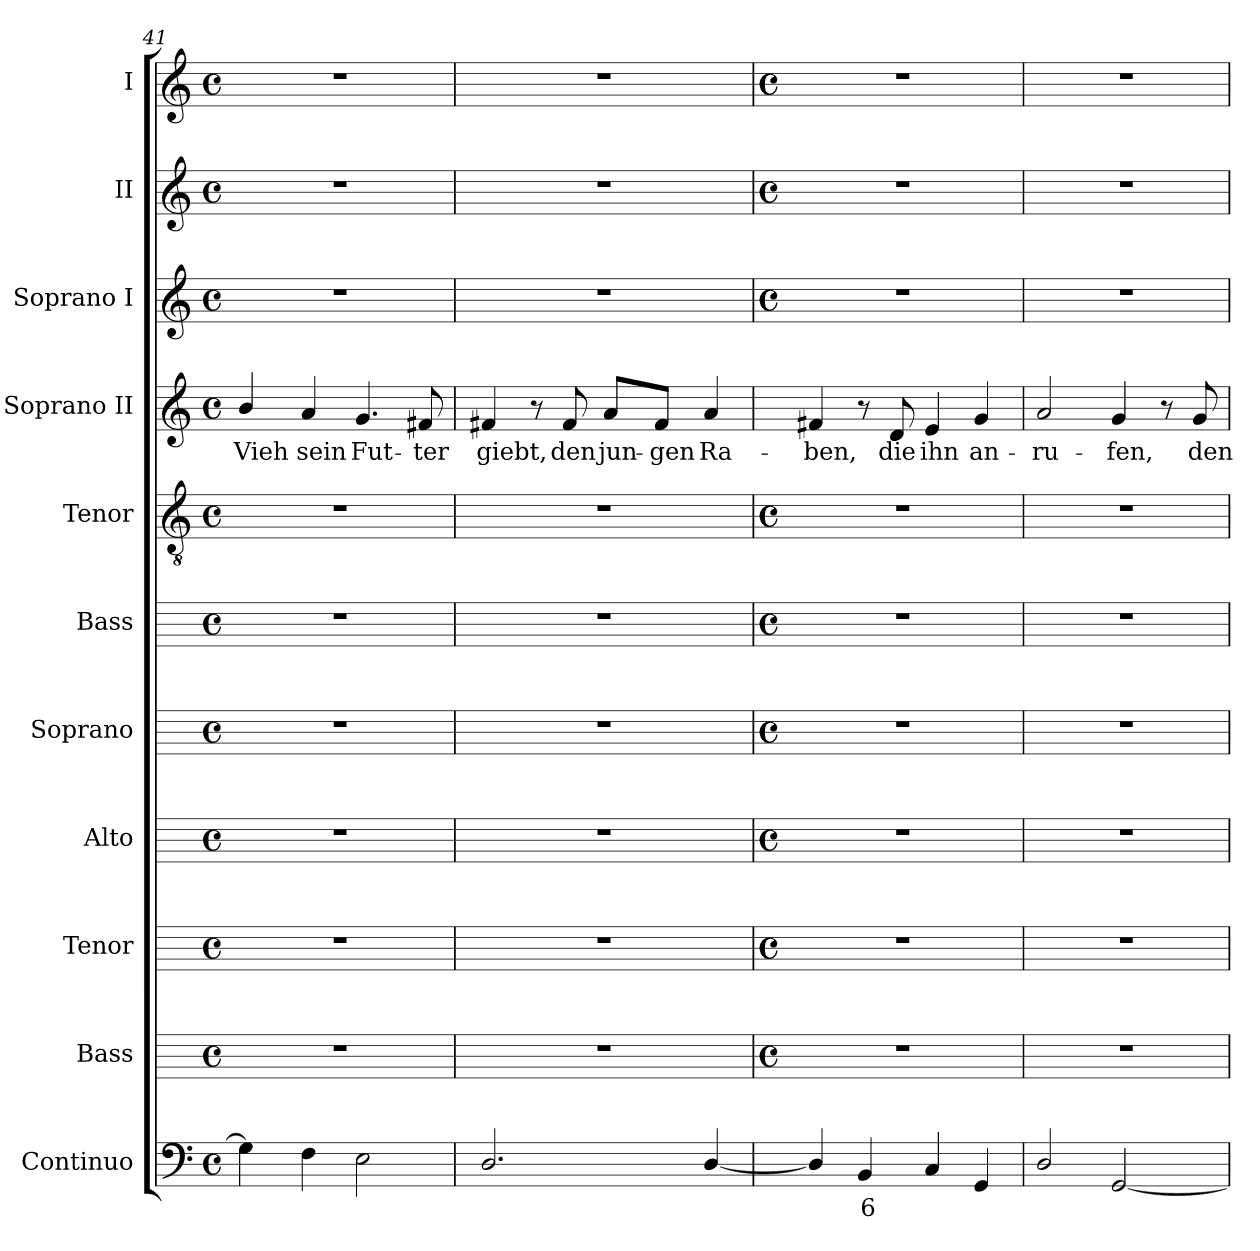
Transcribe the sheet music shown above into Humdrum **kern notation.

**kern	**text	**kern	**kern	**kern	**kern	**kern	**kern	**kern	**text	**kern	**kern	**kern
*part11	*part11	*part10	*part9	*part8	*part7	*part6	*part5	*part4	*part4	*part3	*part2	*part1
*staff11	*staff11	*staff10	*staff9	*staff8	*staff7	*staff6	*staff5	*staff4	*staff4	*staff3	*staff2	*staff1
*I"Continuo	*	*I"Bass	*I"Tenor	*I"Alto	*I"Soprano	*I"Bass	*I"Tenor	*I"Soprano II	*	*I"Soprano I	*I"II	*I"I
*	*	*I'B	*I'T	*I'A	*I'S	*I'B	*I'T	*I'S II	*	*I'S I	*I'II	*I'I
*clefF4	*	*	*	*	*	*	*clefGv2	*clefG2	*	*clefG2	*clefG2	*clefG2
*	*	*ITrd4c7	*ITrd4c7	*ITrd4c7	*ITrd4c7	*	*	*	*	*	*	*
*k[]	*	*	*	*	*	*	*k[]	*k[]	*	*k[]	*k[]	*k[]
*C:	*	*	*	*	*	*	*C:	*C:	*	*C:	*C:	*C:
*M4/4	*	*M4/4	*M4/4	*M4/4	*M4/4	*M4/4	*M4/4	*M4/4	*	*M4/4	*M4/4	*M4/4
*met(c)	*	*met(c)	*met(c)	*met(c)	*met(c)	*met(c)	*met(c)	*met(c)	*	*met(c)	*met(c)	*met(c)
=41	=41	=41	=41	=41	=41	=41	=41	=41	=41	=41	=41	=41
!	!	!	!	!	!	!	!	!	!LO:LY:b	!	!	!
4G]	.	1r	1r	1r	1r	1r	1r	4b/	Vieh	1r	1r	1r
!	!	!	!	!	!	!	!	!	!LO:LY:b	!	!	!
4F	.	.	.	.	.	.	.	4a	sein	.	.	.
!	!	!	!	!	!	!	!	!	!LO:LY:b	!	!	!
2E	.	.	.	.	.	.	.	4.g	Fut-	.	.	.
!	!	!	!	!	!	!	!	!	!LO:LY:b	!	!	!
.	.	.	.	.	.	.	.	8f#X	-ter	.	.	.
=42	=42	=42	=42	=42	=42	=42	=42	=42	=42	=42	=42	=42
!	!	!	!	!	!	!	!	!	!LO:LY:b	!	!	!
2.D/	.	1r	1r	1r	1r	1r	1r	4f#X	giebt,	1r	1r	1r
.	.	.	.	.	.	.	.	8r	.	.	.	.
!	!	!	!	!	!	!	!	!	!LO:LY:b	!	!	!
.	.	.	.	.	.	.	.	8f#	den	.	.	.
!	!	!	!	!	!	!	!	!	!LO:LY:b	!	!	!
.	.	.	.	.	.	.	.	8a/L	jun-	.	.	.
!	!	!	!	!	!	!	!	!	!LO:LY:b	!	!	!
.	.	.	.	.	.	.	.	8f#/J	-gen	.	.	.
!	!	!	!	!	!	!	!	!	!LO:LY:b	!	!	!
[4D/	.	.	.	.	.	.	.	4a	Ra-	.	.	.
!!LO:LB:g=z
=43	=43	=43	=43	=43	=43	=43	=43	=43	=43	=43	=43	=43
*	*	*M4/4	*M4/4	*M4/4	*M4/4	*M4/4	*M4/4	*	*	*M4/4	*M4/4	*M4/4
*	*	*met(c)	*met(c)	*met(c)	*met(c)	*met(c)	*met(c)	*	*	*met(c)	*met(c)	*met(c)
!	!	!	!	!	!	!	!	!	!LO:LY:b	!	!	!
4D/]	.	1r	1r	1r	1r	1r	1r	4f#X	-ben,	1r	1r	1r
!	!LO:LY:b	!	!	!	!	!	!	!	!	!	!	!
4BB	6	.	.	.	.	.	.	8r	.	.	.	.
!	!	!	!	!	!	!	!	!	!LO:LY:b	!	!	!
.	.	.	.	.	.	.	.	8d	die	.	.	.
!	!	!	!	!	!	!	!	!	!LO:LY:b	!	!	!
4C	.	.	.	.	.	.	.	4e	ihn	.	.	.
!	!	!	!	!	!	!	!	!	!LO:LY:b	!	!	!
4GG	.	.	.	.	.	.	.	4g	an-	.	.	.
=44	=44	=44	=44	=44	=44	=44	=44	=44	=44	=44	=44	=44
!	!	!	!	!	!	!	!	!	!LO:LY:b	!	!	!
2D/	.	1r	1r	1r	1r	1r	1r	2a	-ru-	1r	1r	1r
!	!	!	!	!	!	!	!	!	!LO:LY:b	!	!	!
[2GG	.	.	.	.	.	.	.	4g	-fen,	.	.	.
.	.	.	.	.	.	.	.	8r	.	.	.	.
!	!	!	!	!	!	!	!	!	!LO:LY:b	!	!	!
.	.	.	.	.	.	.	.	8g	den	.	.	.
=	=	=	=	=	=	=	=	=	=	=	=	=
*-	*-	*-	*-	*-	*-	*-	*-	*-	*-	*-	*-	*-
